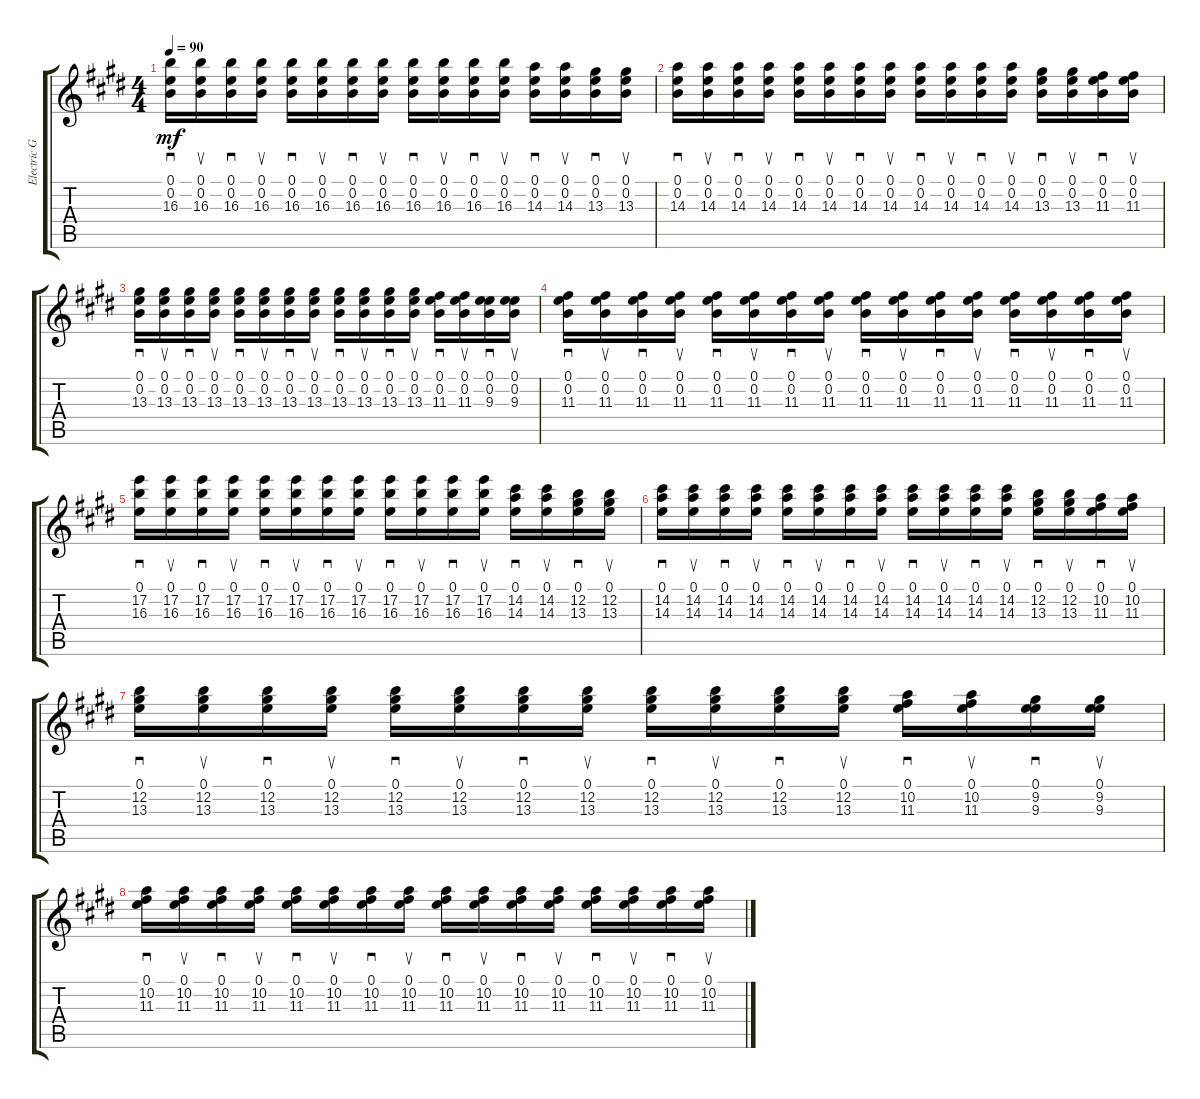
\track ("Electric Guitar" "Electric G") {instrument electricguitarclean}
\staff {score tabs}
\tuning (E4 B3 G3 D3 A2 E2) {hide}
\ts (4 4)
\tempo 90
\clef g2
\ks e
(0.1 0.2 16.3).16{sd dy mf instrument electricguitarclean} (0.1 0.2 16.3).16{su} (0.1 0.2 16.3).16{sd} (0.1 0.2 16.3).16{su} (0.1 0.2 16.3).16{sd} (0.1 0.2 16.3).16{su} (0.1 0.2 16.3).16{sd} (0.1 0.2 16.3).16{su} (0.1 0.2 16.3).16{sd} (0.1 0.2 16.3).16{su} (0.1 0.2 16.3).16{sd} (0.1 0.2 16.3).16{su} (0.1 0.2 14.3).16{sd} (0.1 0.2 14.3).16{su} (0.1 0.2 13.3).16{sd} (0.1 0.2 13.3).16{su} |
(0.1 0.2 14.3).16{sd} (0.1 0.2 14.3).16{su} (0.1 0.2 14.3).16{sd} (0.1 0.2 14.3).16{su} (0.1 0.2 14.3).16{sd} (0.1 0.2 14.3).16{su} (0.1 0.2 14.3).16{sd} (0.1 0.2 14.3).16{su} (0.1 0.2 14.3).16{sd} (0.1 0.2 14.3).16{su} (0.1 0.2 14.3).16{sd} (0.1 0.2 14.3).16{su} (0.1 0.2 13.3).16{sd} (0.1 0.2 13.3).16{su} (0.1 0.2 11.3).16{sd} (0.1 0.2 11.3).16{su} |
(0.1 0.2 13.3).16{sd} (0.1 0.2 13.3).16{su} (0.1 0.2 13.3).16{sd} (0.1 0.2 13.3).16{su} (0.1 0.2 13.3).16{sd} (0.1 0.2 13.3).16{su} (0.1 0.2 13.3).16{sd} (0.1 0.2 13.3).16{su} (0.1 0.2 13.3).16{sd} (0.1 0.2 13.3).16{su} (0.1 0.2 13.3).16{sd} (0.1 0.2 13.3).16{su} (0.1 0.2 11.3).16{sd} (0.1 0.2 11.3).16{su} (0.1 0.2 9.3).16{sd} (0.1 0.2 9.3).16{su} |
(0.1 0.2 11.3).16{sd} (0.1 0.2 11.3).16{su} (0.1 0.2 11.3).16{sd} (0.1 0.2 11.3).16{su} (0.1 0.2 11.3).16{sd} (0.1 0.2 11.3).16{su} (0.1 0.2 11.3).16{sd} (0.1 0.2 11.3).16{su} (0.1 0.2 11.3).16{sd} (0.1 0.2 11.3).16{su} (0.1 0.2 11.3).16{sd} (0.1 0.2 11.3).16{su} (0.1 0.2 11.3).16{sd} (0.1 0.2 11.3).16{su} (0.1 0.2 11.3).16{sd} (0.1 0.2 11.3).16{su} |
(0.1 17.2 16.3).16{sd} (0.1 17.2 16.3).16{su} (0.1 17.2 16.3).16{sd} (0.1 17.2 16.3).16{su} (0.1 17.2 16.3).16{sd} (0.1 17.2 16.3).16{su} (0.1 17.2 16.3).16{sd} (0.1 17.2 16.3).16{su} (0.1 17.2 16.3).16{sd} (0.1 17.2 16.3).16{su} (0.1 17.2 16.3).16{sd} (0.1 17.2 16.3).16{su} (0.1 14.2 14.3).16{sd} (0.1 14.2 14.3).16{su} (0.1 12.2 13.3).16{sd} (0.1 12.2 13.3).16{su} |
(0.1 14.2 14.3).16{sd} (0.1 14.2 14.3).16{su} (0.1 14.2 14.3).16{sd} (0.1 14.2 14.3).16{su} (0.1 14.2 14.3).16{sd} (0.1 14.2 14.3).16{su} (0.1 14.2 14.3).16{sd} (0.1 14.2 14.3).16{su} (0.1 14.2 14.3).16{sd} (0.1 14.2 14.3).16{su} (0.1 14.2 14.3).16{sd} (0.1 14.2 14.3).16{su} (0.1 12.2 13.3).16{sd} (0.1 12.2 13.3).16{su} (0.1 10.2 11.3).16{sd} (0.1 10.2 11.3).16{su} |
(0.1 12.2 13.3).16{sd} (0.1 12.2 13.3).16{su} (0.1 12.2 13.3).16{sd} (0.1 12.2 13.3).16{su} (0.1 12.2 13.3).16{sd} (0.1 12.2 13.3).16{su} (0.1 12.2 13.3).16{sd} (0.1 12.2 13.3).16{su} (0.1 12.2 13.3).16{sd} (0.1 12.2 13.3).16{su} (0.1 12.2 13.3).16{sd} (0.1 12.2 13.3).16{su} (0.1 10.2 11.3).16{sd} (0.1 10.2 11.3).16{su} (0.1 9.2 9.3).16{sd} (0.1 9.2 9.3).16{su} |
(0.1 10.2 11.3).16{sd} (0.1 10.2 11.3).16{su} (0.1 10.2 11.3).16{sd} (0.1 10.2 11.3).16{su} (0.1 10.2 11.3).16{sd} (0.1 10.2 11.3).16{su} (0.1 10.2 11.3).16{sd} (0.1 10.2 11.3).16{su} (0.1 10.2 11.3).16{sd} (0.1 10.2 11.3).16{su} (0.1 10.2 11.3).16{sd} (0.1 10.2 11.3).16{su} (0.1 10.2 11.3).16{sd} (0.1 10.2 11.3).16{su} (0.1 10.2 11.3).16{sd} (0.1 10.2 11.3).16{su}
